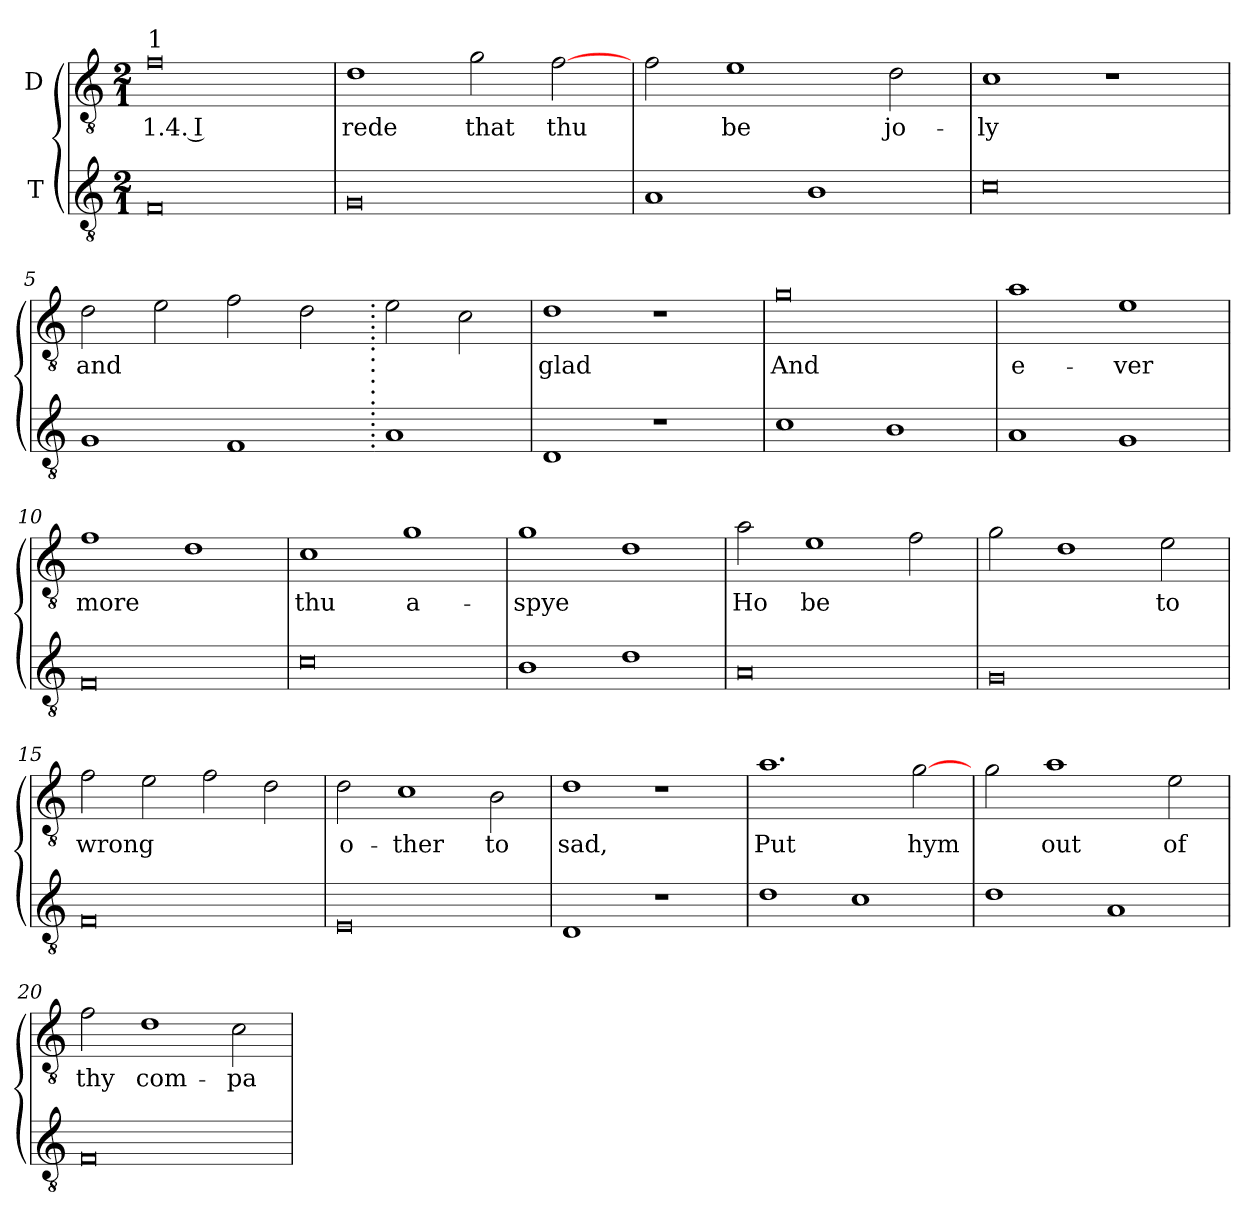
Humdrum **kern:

**kern	**kern	**text
*part2	*part1	*part1
*staff2	*staff1	*staff1
*I"T	*I"D	*
!!LO:PB:g=z
*clefGv2	*clefGv2	*
*ITrd7c12	*ITrd7c12	*
*k[]	*k[]	*
*C:	*C:	*
*M2/1	*M2/1	*
=1	=1	=1
!	!LO:TX:a:t=1	!
!	!	!LO:LY:b:color=#000000
0FFi/	0Fi\	1.4. I
=2	=2	=2
!	!	!LO:LY:b:color=#000000
0GGi/	1Di\	rede
!	!	!LO:LY:b:color=#000000
.	2Gi\	that
!	!	!LO:LY:b:color=#000000
.	[2Fi\	thu
=3	=3	=3
1AAi/	2Fi\	.
!	!	!LO:LY:b:color=#000000
.	1Ei\	be
1BBi/	.	.
!	!	!LO:LY:b:color=#000000
.	2Di\	jo-
=4	=4	=4
!	!	!LO:LY:b:color=#000000
0Ci\	1Ci\	-ly
.	1r	.
=5	=5	=5
!	!	!LO:LY:b:color=#000000
1GGi/	2Di\	and
.	2Ei\	.
1FFi/	2Fi\	.
.	2Di\	.
=6.	=6.	=6.
1AAi/	2Ei\	.
.	2Ci\	.
=7	=7	=7
!	!	!LO:LY:b:color=#000000
1DDi/	1Di\	glad
1r	1r	.
!!LO:LB:g=z
=8	=8	=8
!	!	!LO:LY:b:color=#000000
1Ci\	0Gi\	And
1BBi/	.	.
=9	=9	=9
!	!	!LO:LY:b:color=#000000
1AAi/	1Ai\	e-
!	!	!LO:LY:b:color=#000000
1GGi/	1Ei\	-ver
=10	=10	=10
!	!	!LO:LY:b:color=#000000
0FFi/	1Fi\	more
.	1Di\	.
=11	=11	=11
!	!	!LO:LY:b:color=#000000
0Ci\	1Ci\	thu
!	!	!LO:LY:b:color=#000000
.	1Gi\	a-
=12	=12	=12
!	!	!LO:LY:b:color=#000000
1BBi/	1Gi\	-spye
1Di\	1Di\	.
=13	=13	=13
!	!	!LO:LY:b:color=#000000
0AAi/	2Ai\	Ho
!	!	!LO:LY:b:color=#000000
.	1Ei\	be
.	2Fi\	.
!!LO:LB:g=z
=14	=14	=14
0GGi/	2Gi\	.
.	1Di\	.
!	!	!LO:LY:b:color=#000000
.	2Ei\	to
=15	=15	=15
!	!	!LO:LY:b:color=#000000
0FFi/	2Fi\	wrong
.	2Ei\	.
.	2Fi\	.
.	2Di\	.
=16	=16	=16
!	!	!LO:LY:b:color=#000000
0EEi/	2Di\	o-
!	!	!LO:LY:b:color=#000000
.	1Ci\	-ther
!	!	!LO:LY:b:color=#000000
.	2BBi\	to
=17	=17	=17
!	!	!LO:LY:b:color=#000000
1DDi/	1Di\	sad,
1r	1r	.
=18	=18	=18
!	!	!LO:LY:b:color=#000000
1Di\	1.Ai\	Put
1Ci\	.	.
!	!	!LO:LY:b:color=#000000
.	[2Gi\	hym
=19	=19	=19
1Di\	2Gi\	.
!	!	!LO:LY:b:color=#000000
.	1Ai\	out
1AAi/	.	.
!	!	!LO:LY:b:color=#000000
.	2Ei\	of
!!LO:LB:g=z
=20	=20	=20
!	!	!LO:LY:b:color=#000000
0FFi/	2Fi\	thy
!	!	!LO:LY:b:color=#000000
.	1Di\	com-
!	!	!LO:LY:b:color=#000000
.	2Ci\	-pa-
=	=	=
*-	*-	*-
